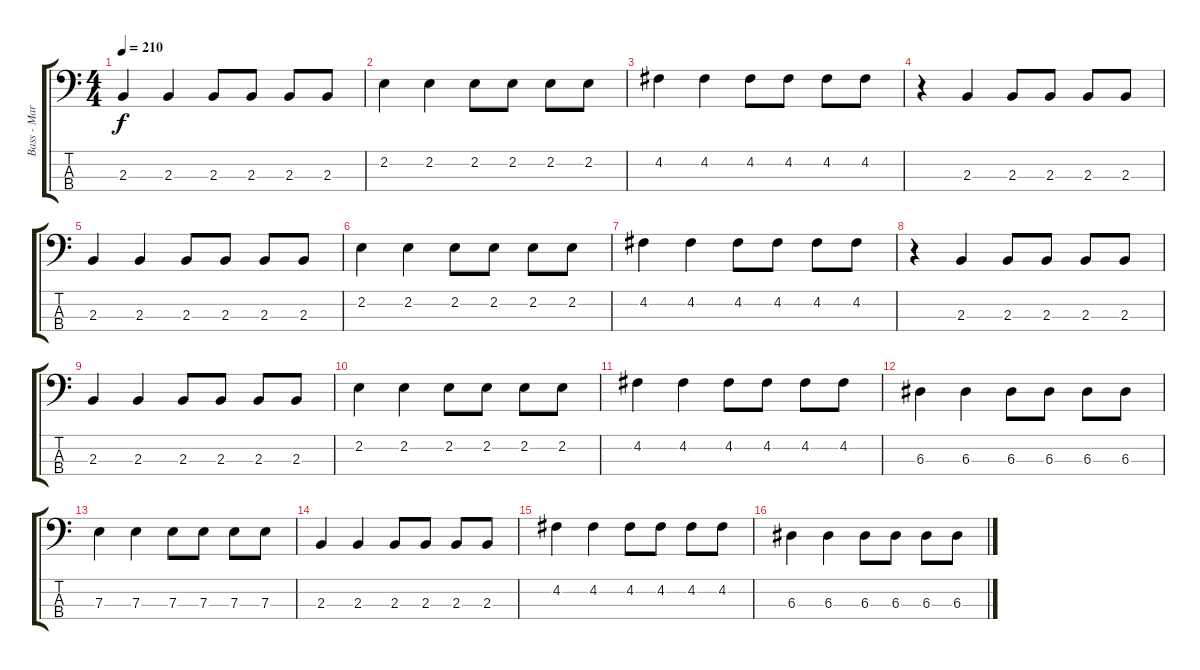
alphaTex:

\track ("Bass - Mark Alan Hoppus" "Bass - Mar") {instrument electricbassfinger}
\staff {score tabs}
\tuning (G2 D2 A1 E1) {hide}
\ts (4 4)
\tempo 210
\clef f4
\ks c
2.3.4{dy f} 2.3.4 2.3.8 2.3.8 2.3.8 2.3.8 |
2.2.4 2.2.4 2.2.8 2.2.8 2.2.8 2.2.8 |
4.2.4 4.2.4 4.2.8 4.2.8 4.2.8 4.2.8 |
r.4 2.3.4 2.3.8 2.3.8 2.3.8 2.3.8 |
2.3.4 2.3.4 2.3.8 2.3.8 2.3.8 2.3.8 |
2.2.4 2.2.4 2.2.8 2.2.8 2.2.8 2.2.8 |
4.2.4 4.2.4 4.2.8 4.2.8 4.2.8 4.2.8 |
r.4 2.3.4 2.3.8 2.3.8 2.3.8 2.3.8 |
2.3.4 2.3.4 2.3.8 2.3.8 2.3.8 2.3.8 |
2.2.4 2.2.4 2.2.8 2.2.8 2.2.8 2.2.8 |
4.2.4 4.2.4 4.2.8 4.2.8 4.2.8 4.2.8 |
6.3.4 6.3.4 6.3.8 6.3.8 6.3.8 6.3.8 |
7.3.4 7.3.4 7.3.8 7.3.8 7.3.8 7.3.8 |
2.3.4 2.3.4 2.3.8 2.3.8 2.3.8 2.3.8 |
4.2.4 4.2.4 4.2.8 4.2.8 4.2.8 4.2.8 |
6.3.4 6.3.4 6.3.8 6.3.8 6.3.8 6.3.8
